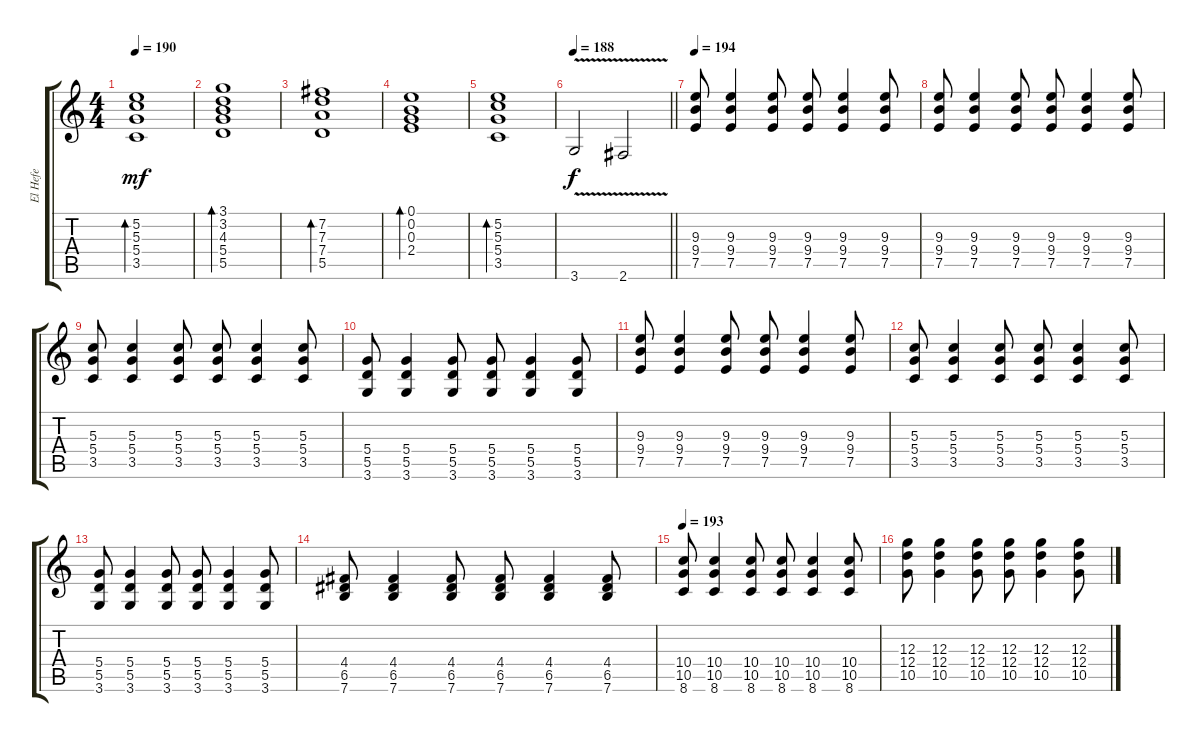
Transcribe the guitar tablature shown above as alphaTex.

\track ("El Hefe" "El Hefe") {instrument distortionguitar}
\staff {score tabs}
\tuning (E4 B3 G3 D3 A2 E2) {hide}
\ts (4 4)
\tempo 190
\clef g2
\ks c
(5.2 5.3 5.4 3.5).1{bd 120 dy mf} |
(3.1 3.2 4.3 5.4 5.5).1{bd 120} |
(7.2 7.3 7.4 5.5).1{bd 120} |
(0.1 0.2 0.3 2.4).1{bd 120} |
(5.2 5.3 5.4 3.5).1{bd 120} |
\tempo 188
\barLineRight lightlight
3.6{v}.2{dy f} 2.6{v}.2 |
\section ("" "")
\tempo 194
(9.3 9.4 7.5).8 (9.3 9.4 7.5).4 (9.3 9.4 7.5).8 (9.3 9.4 7.5).8 (9.3 9.4 7.5).4 (9.3 9.4 7.5).8 |
(9.3 9.4 7.5).8 (9.3 9.4 7.5).4 (9.3 9.4 7.5).8 (9.3 9.4 7.5).8 (9.3 9.4 7.5).4 (9.3 9.4 7.5).8 |
(5.3 5.4 3.5).8 (5.3 5.4 3.5).4 (5.3 5.4 3.5).8 (5.3 5.4 3.5).8 (5.3 5.4 3.5).4 (5.3 5.4 3.5).8 |
(5.4 5.5 3.6).8 (5.4 5.5 3.6).4 (5.4 5.5 3.6).8 (5.4 5.5 3.6).8 (5.4 5.5 3.6).4 (5.4 5.5 3.6).8 |
(9.3 9.4 7.5).8 (9.3 9.4 7.5).4 (9.3 9.4 7.5).8 (9.3 9.4 7.5).8 (9.3 9.4 7.5).4 (9.3 9.4 7.5).8 |
(5.3 5.4 3.5).8 (5.3 5.4 3.5).4 (5.3 5.4 3.5).8 (5.3 5.4 3.5).8 (5.3 5.4 3.5).4 (5.3 5.4 3.5).8 |
(5.4 5.5 3.6).8 (5.4 5.5 3.6).4 (5.4 5.5 3.6).8 (5.4 5.5 3.6).8 (5.4 5.5 3.6).4 (5.4 5.5 3.6).8 |
(4.4 6.5 7.6).8 (4.4 6.5 7.6).4 (4.4 6.5 7.6).8 (4.4 6.5 7.6).8 (4.4 6.5 7.6).4 (4.4 6.5 7.6).8 |
\tempo 193
(10.4 10.5 8.6).8 (10.4 10.5 8.6).4 (10.4 10.5 8.6).8 (10.4 10.5 8.6).8 (10.4 10.5 8.6).4 (10.4 10.5 8.6).8 |
(12.3 12.4 10.5).8 (12.3 12.4 10.5).4 (12.3 12.4 10.5).8 (12.3 12.4 10.5).8 (12.3 12.4 10.5).4 (12.3 12.4 10.5).8
